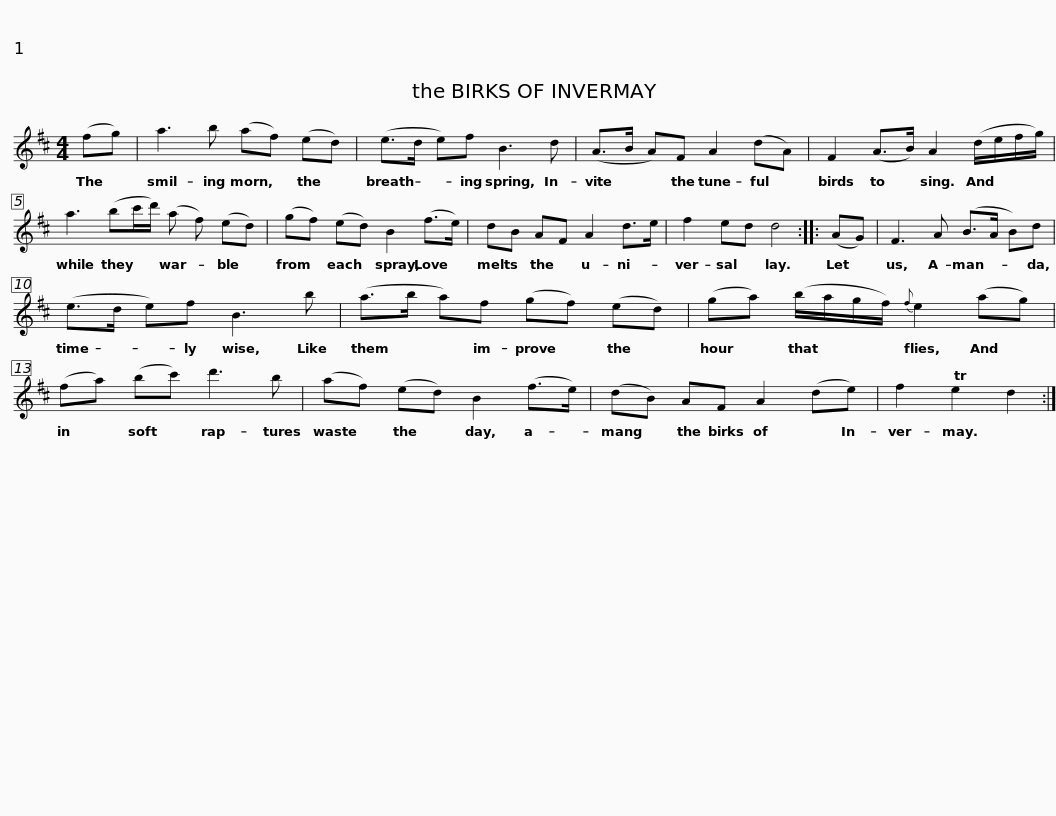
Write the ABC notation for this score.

X:1
L:1/8
M:4/4
I:linebreak $
K:D
V:1 treble
V:1
 (fg) | a3 b (af) (ed) | (e>d e)f B3 d | (A>B A)F A2 (dA) | F2 (A>B) A2 (d/e/f/g/) |$ %5
 a3 (bc'/d'/) (a f) (ed) | (gf) (ed) B2 (f>e) | dB AF A2 d>e | f2 ed d4 :: (AG) |$ %10
 F3 A (B>A B)d | (e>d e)f B3 b | (a>b a)f (gf) (ed) | (ga) (b/a/g/f/){f} e2 (ag) |$ (fa) (bc') d'3 b | %15
 (af) (ed) B2 (f>e) | (dB) AF A2 (de) | f2 Te2 d2 :| %18
